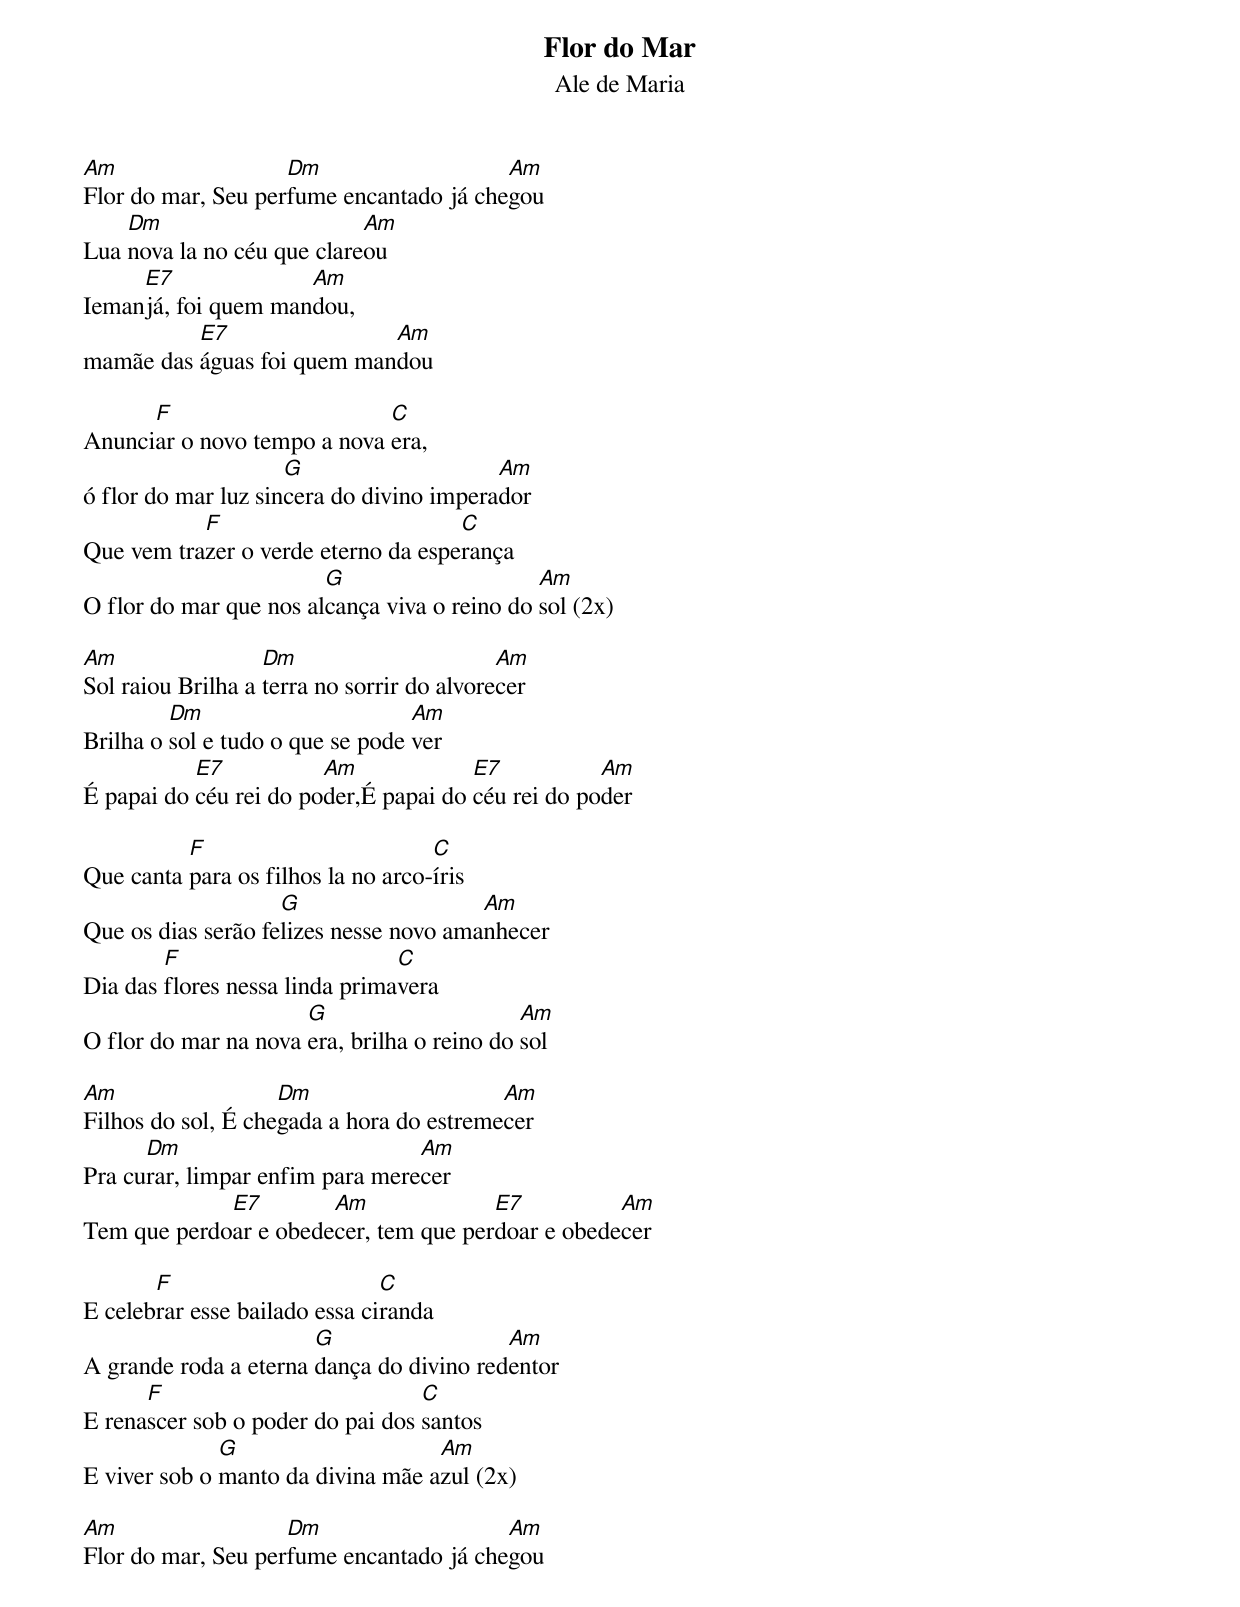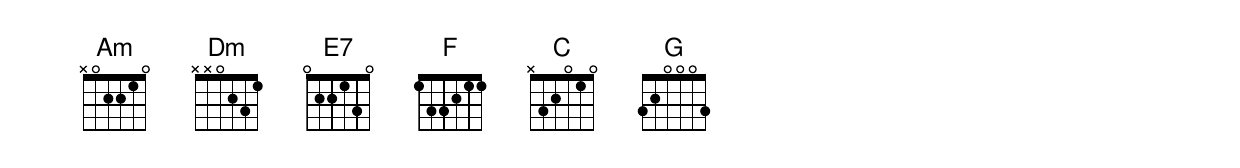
Flor do Mar
Ale de Maria

Am                  Dm                   Am
Flor do mar, Seu perfume encantado já chegou
    Dm                      Am
Lua nova la no céu que clareou
     E7              Am
Iemanjá, foi quem mandou,
          E7                Am
mamãe das águas foi quem mandou

      F                      C
Anunciar o novo tempo a nova era,
                     G                    Am
ó flor do mar luz sincera do divino imperador
           F                         C
Que vem trazer o verde eterno da esperança
                        G                     Am
O flor do mar que nos alcança viva o reino do sol (2x)

Am                 Dm                       Am
Sol raiou Brilha a terra no sorrir do alvorecer
         Dm                       Am
Brilha o sol e tudo o que se pode ver
           E7           Am             E7           Am
É papai do céu rei do poder,É papai do céu rei do poder

          F                         C
Que canta para os filhos la no arco-íris
                    G                   Am
Que os dias serão felizes nesse novo amanhecer
        F                       C
Dia das flores nessa linda primavera
                      G                      Am
O flor do mar na nova era, brilha o reino do sol

Am                  Dm                    Am
Filhos do sol, É chegada a hora do estremecer
      Dm                         Am
Pra curar, limpar enfim para merecer
             E7        Am              E7          Am
Tem que perdoar e obedecer, tem que perdoar e obedecer

       F                       C
E celebrar esse bailado essa ciranda
                       G                  Am
A grande roda a eterna dança do divino redentor
      F                           C
E renascer sob o poder do pai dos santos
              G                    Am
E viver sob o manto da divina mãe azul (2x)

Am                  Dm                   Am
Flor do mar, Seu perfume encantado já chegou
